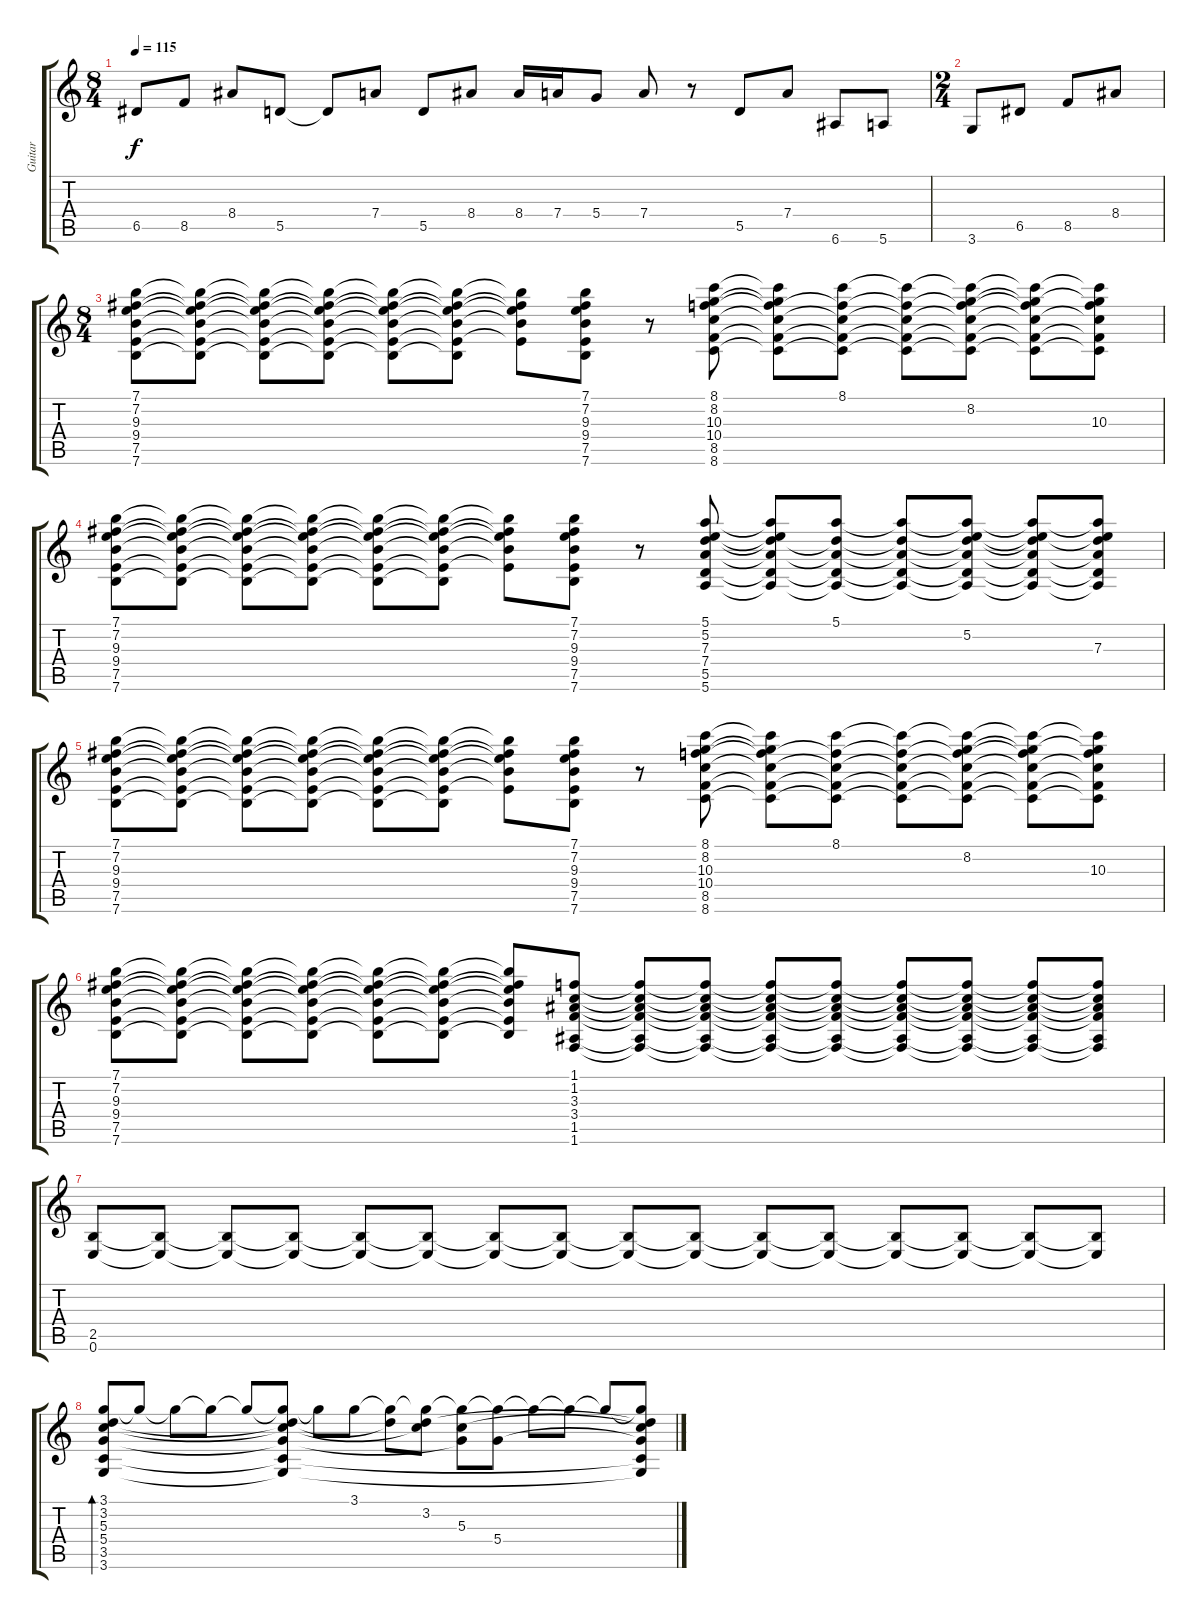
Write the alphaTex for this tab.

\track ("Guitar" "Guitar") {instrument distortionguitar}
\staff {score tabs}
\tuning (E4 B3 G3 D3 A2 E2) {hide}
\ts (8 4)
\tempo 115
\clef g2
\ks c
6.5.8{dy f} 8.5.8 8.4.8 5.5.8 5.5{t}.8 7.4.8 5.5.8 8.4.8 8.4.16 7.4.16 5.4.8 7.4.8 r.8 5.5.8 7.4.8 6.6.8 5.6.8 |
\ts (2 4)
3.6.8 6.5.8 8.5.8 8.4.8 |
\ts (8 4)
(7.1 7.2 9.3 9.4 7.5 7.6).8{instrument distortionguitar} (7.1{t} 7.2{t} 9.3{t} 9.4{t} 7.5{t} 7.6{t}).8 (7.1{t} 7.2{t} 9.3{t} 9.4{t} 7.5{t} 7.6{t}).8 (7.1{t} 7.2{t} 9.3{t} 9.4{t} 7.5{t} 7.6{t}).8 (7.1{t} 7.2{t} 9.3{t} 9.4{t} 7.5{t} 7.6{t}).8 (7.1{t} 7.2{t} 9.3{t} 9.4{t} 7.5{t} 7.6{t}).8 (7.1{t} 7.2{t} 9.3{t} 9.4{t} 7.5{t}).8 (7.1 7.2 9.3 9.4 7.5 7.6).8 r.8 (8.1 8.2 10.3 10.4 8.5 8.6).8 (8.1{t} 8.2{t} 10.3{t} 10.4{t} 8.5{t} 8.6{t}).8 (8.1 10.3{t} 10.4{t} 8.5{t} 8.6{t}).8 (8.1{t} 10.3{t} 10.4{t} 8.5{t} 8.6{t}).8 (8.1{t} 8.2 10.3{t} 10.4{t} 8.5{t} 8.6{t}).8 (8.1{t} 8.2{t} 10.3{t} 10.4{t} 8.5{t} 8.6{t}).8 (8.1{t} 8.2{t} 10.3 10.4{t} 8.5{t} 8.6{t}).8 |
(7.1 7.2 9.3 9.4 7.5 7.6).8 (7.1{t} 7.2{t} 9.3{t} 9.4{t} 7.5{t} 7.6{t}).8 (7.1{t} 7.2{t} 9.3{t} 9.4{t} 7.5{t} 7.6{t}).8 (7.1{t} 7.2{t} 9.3{t} 9.4{t} 7.5{t} 7.6{t}).8 (7.1{t} 7.2{t} 9.3{t} 9.4{t} 7.5{t} 7.6{t}).8 (7.1{t} 7.2{t} 9.3{t} 9.4{t} 7.5{t} 7.6{t}).8 (7.1{t} 7.2{t} 9.3{t} 9.4{t} 7.5{t}).8 (7.1 7.2 9.3 9.4 7.5 7.6).8 r.8 (5.1 5.2 7.3 7.4 5.5 5.6).8 (5.1{t} 5.2{t} 7.3{t} 7.4{t} 5.5{t} 5.6{t}).8 (5.1 7.3{t} 7.4{t} 5.5{t} 5.6{t}).8 (5.1{t} 7.3{t} 7.4{t} 5.5{t} 5.6{t}).8 (5.1{t} 5.2 7.3{t} 7.4{t} 5.5{t} 5.6{t}).8 (5.1{t} 5.2{t} 7.3{t} 7.4{t} 5.5{t} 5.6{t}).8 (5.1{t} 5.2{t} 7.3 7.4{t} 5.5{t} 5.6{t}).8 |
(7.1 7.2 9.3 9.4 7.5 7.6).8 (7.1{t} 7.2{t} 9.3{t} 9.4{t} 7.5{t} 7.6{t}).8 (7.1{t} 7.2{t} 9.3{t} 9.4{t} 7.5{t} 7.6{t}).8 (7.1{t} 7.2{t} 9.3{t} 9.4{t} 7.5{t} 7.6{t}).8 (7.1{t} 7.2{t} 9.3{t} 9.4{t} 7.5{t} 7.6{t}).8 (7.1{t} 7.2{t} 9.3{t} 9.4{t} 7.5{t} 7.6{t}).8 (7.1{t} 7.2{t} 9.3{t} 9.4{t} 7.5{t}).8 (7.1 7.2 9.3 9.4 7.5 7.6).8 r.8 (8.1 8.2 10.3 10.4 8.5 8.6).8 (8.1{t} 8.2{t} 10.3{t} 10.4{t} 8.5{t} 8.6{t}).8 (8.1 10.3{t} 10.4{t} 8.5{t} 8.6{t}).8 (8.1{t} 10.3{t} 10.4{t} 8.5{t} 8.6{t}).8 (8.1{t} 8.2 10.3{t} 10.4{t} 8.5{t} 8.6{t}).8 (8.1{t} 8.2{t} 10.3{t} 10.4{t} 8.5{t} 8.6{t}).8 (8.1{t} 8.2{t} 10.3 10.4{t} 8.5{t} 8.6{t}).8 |
(7.1 7.2 9.3 9.4 7.5 7.6).8 (7.1{t} 7.2{t} 9.3{t} 9.4{t} 7.5{t} 7.6{t}).8 (7.1{t} 7.2{t} 9.3{t} 9.4{t} 7.5{t} 7.6{t}).8 (7.1{t} 7.2{t} 9.3{t} 9.4{t} 7.5{t} 7.6{t}).8 (7.1{t} 7.2{t} 9.3{t} 9.4{t} 7.5{t} 7.6{t}).8 (7.1{t} 7.2{t} 9.3{t} 9.4{t} 7.5{t} 7.6{t}).8 (7.1{t} 7.2{t} 9.3{t} 9.4{t} 7.5{t} 7.6{t}).8 (1.1 1.2 3.3 3.4 1.5 1.6).8 (1.1{t} 1.2{t} 3.3{t} 3.4{t} 1.5{t} 1.6{t}).8 (1.1{t} 1.2{t} 3.3{t} 3.4{t} 1.5{t} 1.6{t}).8 (1.1{t} 1.2{t} 3.3{t} 3.4{t} 1.5{t} 1.6{t}).8 (1.1{t} 1.2{t} 3.3{t} 3.4{t} 1.5{t} 1.6{t}).8 (1.1{t} 1.2{t} 3.3{t} 3.4{t} 1.5{t} 1.6{t}).8 (1.1{t} 1.2{t} 3.3{t} 3.4{t} 1.5{t} 1.6{t}).8 (1.1{t} 1.2{t} 3.3{t} 3.4{t} 1.5{t} 1.6{t}).8 (1.1{t} 1.2{t} 3.3{t} 3.4{t} 1.5{t} 1.6{t}).8 |
(2.5 0.6).8{volume 2} (2.5{t} 0.6{t}).8 (2.5{t} 0.6{t}).8 (2.5{t} 0.6{t}).8 (2.5{t} 0.6{t}).8 (2.5{t} 0.6{t}).8 (2.5{t} 0.6{t}).8 (2.5{t} 0.6{t}).8 (2.5{t} 0.6{t}).8 (2.5{t} 0.6{t}).8 (2.5{t} 0.6{t}).8 (2.5{t} 0.6{t}).8 (2.5{t} 0.6{t}).8 (2.5{t} 0.6{t}).8 (2.5{t} 0.6{t}).8 (2.5{t} 0.6{t}).8 |
(3.1 3.2 5.3 5.4 3.5 3.6).8{bd 120 volume 13 instrument electricguitarclean} 3.1{t}.8 3.1{t}.8 3.1{t}.8 3.1{t}.8 (3.1{t} 3.2{t} 5.3{t} 5.4{t} 3.5{t} 3.6{t}).8 3.1{t}.8 3.1.8 (3.1{t} 3.2{t}).8 (3.1{t} 3.2 5.3{t}).8 (3.1{t} 5.3 5.4{t}).8 (3.1{t} 5.4).8 3.1{t}.8 3.1{t}.8 3.1{t}.8 (3.1{t} 3.2{t} 5.3{t} 5.4{t} 3.5{t} 3.6{t}).8
